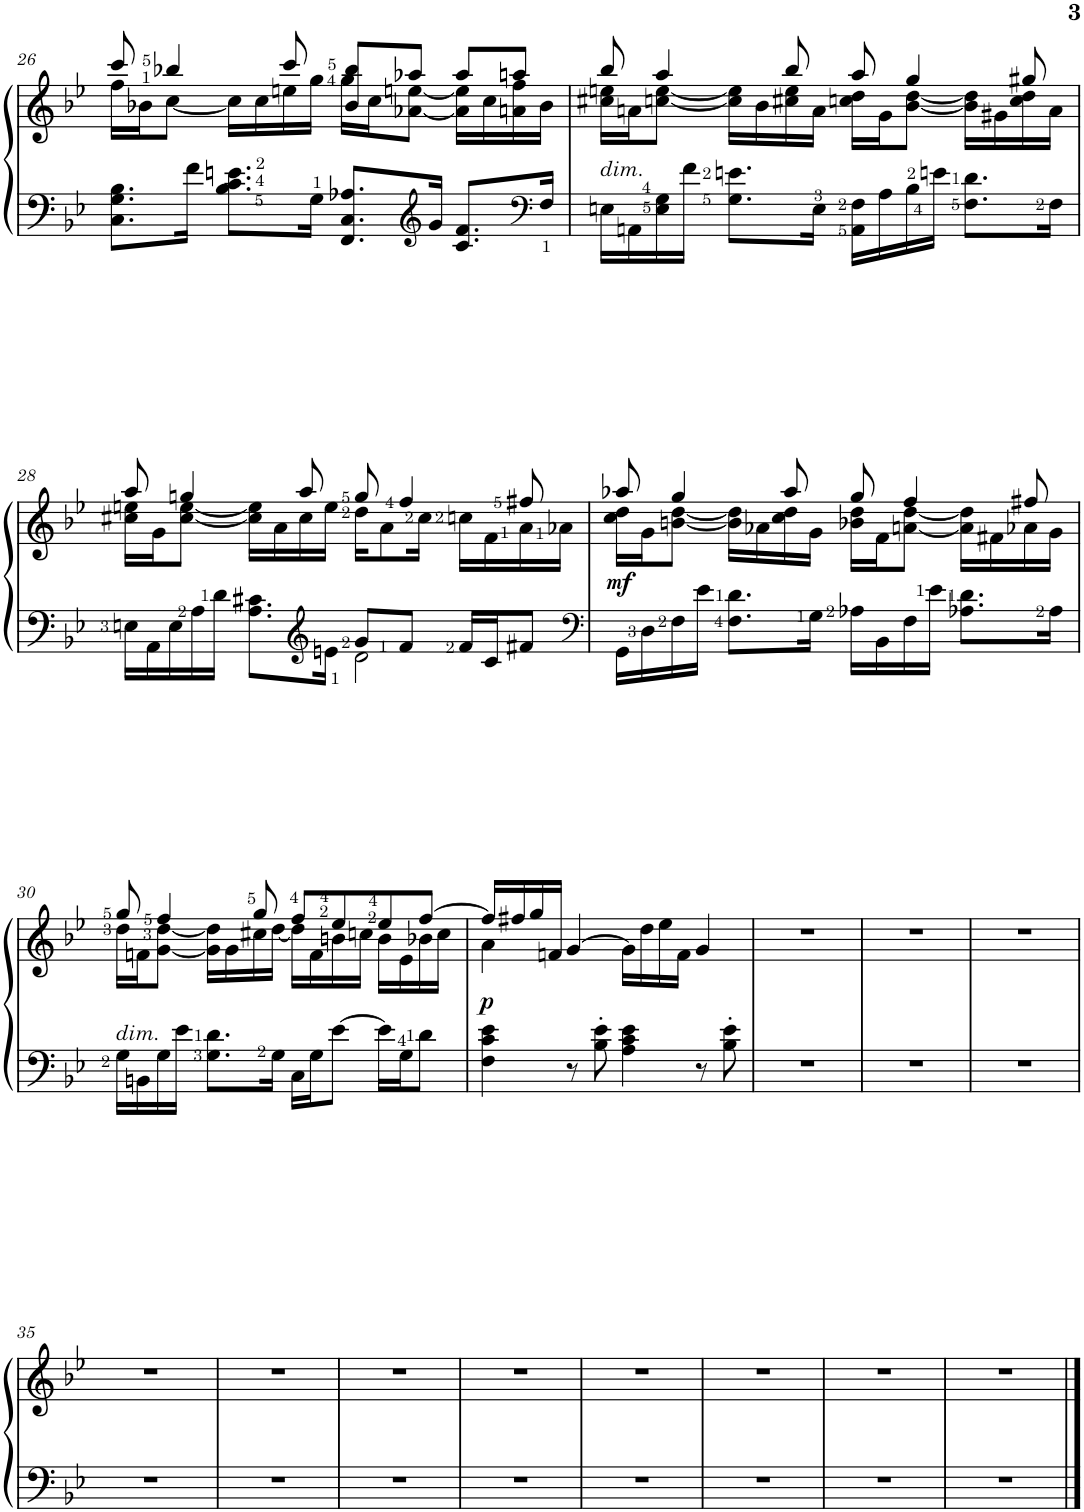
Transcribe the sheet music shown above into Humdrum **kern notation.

**kern	**kern	**dynam
*part1	*part1	*part1
*staff2	*staff1	*staff1/2
*I"Piano	*	*
*I'Pno.	*	*
!!LO:PB:g=z
*clefF4	*clefG2	*
*k[b-e-]	*k[b-e-]	*
*M4/4	*M4/4	*
*met(c)	*met(c)	*
=26	=26	=26
*	*^	*
8.C\ 8.G\ 8.B-\L	8ccc/	16ff\LL	.
.	.	16b-X\J	.
.	4bb-X/	[8cc\J	.
16f\Jk	.	.	.
8.B-\ 8.c\ 8.en\L	.	16cc\LL]	.
.	.	16cc\	.
.	8ccc/	16een\	.
16G\Jk	.	16gg\JJ	.
8.FF/ 8.C/ 8.A-X/L	8b-/ 8bb-/L	16gg\LL	.
.	.	16cc\J	.
.	8aa-X/J	[8a-X\ [8een\J	.
*clefG2	*	*	*
16g/Jk	.	.	.
8.c/ 8.f/L	8aa-/L	16a-\] 16ee\]LL	.
.	.	16cc\	.
.	8aan/J	16an\ 16ff\	.
*clefF4	*	*	*
16F/Jk	.	16b-\JJ	.
=27	=27	=27	=27
!LO:TX:a:i:t=dim.	!	!	!
16En\LL	8bb-/	16cc#X\ 16een\LL	.
16AAn\	.	16an\J	.
16E\ 16G\	4aa/	[8ccn\ [8ee\J	.
16f\JJ	.	.	.
8.G\ 8.en\L	.	16cc\] 16ee\]LL	.
.	.	16b-\	.
.	8bb-/	16cc#X\ 16ee\	.
16E\Jk	.	16a\JJ	.
16AA\ 16F\LL	8aa/	16ccn\ 16dd\LL	.
16A\	.	16g\J	.
16B-\	4gg/	[8b-\ [8dd\J	.
16en\JJ	.	.	.
8.F\ 8.d\L	.	16b-\] 16dd\]LL	.
.	.	16g#X\	.
.	8gg#X/	16cc\ 16dd\	.
16F\Jk	.	16a\JJ	.
!!LO:LB:g=z	!!
=28	=28	=28	=28
*Xbrackettup	*	*	*
*^	*	*	*
20En\LL	2ryy	8aa/	16cc#X\ 16een\LL	.
20AA\	.	.	.	.
.	.	.	16g\J	.
20E\	.	.	.	.
.	.	4ggn/	[8cc#\ [8ee\J	.
20A\	.	.	.	.
20d\JJ	.	.	.	.
8.A\ 8.c#X\L	.	.	16cc#\] 16ee\]LL	.
.	.	.	16a\	.
.	.	8aa/	16cc#\	.
*clefG2	*	*	*	*
16en\Jk	.	.	16ee\JJ	.
8g/L	2d\	8gg/	16dd\KL	.
.	.	.	8a\	.
8f/J	.	4ff/	.	.
.	.	.	16cc#\Jk	.
16f/LL	.	.	16ccn\LL	.
16c#/J	.	.	16f\	.
8f#X/J	.	8ff#X/	16a\	.
.	.	.	16a-X\JJ	.
*v	*v	*	*	*
=29	=29	=29	=29
*clefF4	*	*	*
!	!	!	!LO:DY:b
16GG\LL	8aa-X/	16cc\ 16dd\LL	mf
16D\	.	16g\J	.
16F\	4gg/	[8bn\ [8dd\J	.
16e-\JJ	.	.	.
8.F\ 8.d\L	.	16b\] 16dd\]LL	.
.	.	16a-X\	.
.	8aa-/	16cc\ 16dd\	.
16G\Jk	.	16g\JJ	.
16A-X\LL	8gg/	16b-X\ 16dd\LL	.
16BB-\	.	16f\J	.
16F\	4ff/	[8an\ [8dd\J	.
16e-\JJ	.	.	.
8.A-X\ 8.d\L	.	16a\] 16dd\]LL	.
.	.	16f#X\	.
.	8ff#X/	16a-X\	.
16A-\Jk	.	16g\JJ	.
!!LO:LB:g=z	!!
=30	=30	=30	=30
!LO:TX:a:i:t=dim.	!	!	!
16G\LL	8gg/	16dd\LL	.
16BBn\	.	16fn\J	.
16G\	4ff/	[8g\ [8dd\J	.
16e-\JJ	.	.	.
8.G\ 8.d\L	.	16g\] 16dd\]LL	.
.	.	16g\	.
.	8gg/	16cc#X\	.
16G\Jk	.	[16dd\JJ	.
16C\LL	8ff/L	16dd\LL]	.
16G\J	.	16f\	.
[8e-\J	8ee-/	16bn\	.
.	.	16ccn\JJ	.
16e-\LL]	8ee-/	16b\LL	.
16G\J	.	16e-\	.
8d\J	[8ff/J	16b-X\	.
.	.	16cc\JJ	.
=31	=31	=31	=31
!	!	!	!LO:DY:b
4F\ 4c\ 4e-\	16ff/LL]	4a\	p
.	16ff#X/	.	.
.	16gg/	.	.
.	16fn/JJ	.	.
8r	[4g/	4ryy	.
8B-\' 8e-\'	.	.	.
4A\ 4c\ 4e-\	16g\LL]	2ryy	.
.	16dd\	.	.
.	16ee-\	.	.
.	16f\JJ	.	.
8r	4g/	.	.
8B-\' 8e-\'	.	.	.
*	*v	*v	*
=32	=32	=32
1r	1r	.
=33	=33	=33
1r	1r	.
=34	=34	=34
1r	1r	.
!!LO:LB:g=z
=35	=35	=35
1r	1r	.
=36	=36	=36
1r	1r	.
=37	=37	=37
1r	1r	.
=38	=38	=38
1r	1r	.
=39	=39	=39
1r	1r	.
=40	=40	=40
1r	1r	.
=41	=41	=41
1r	1r	.
=42	=42	=42
1r	1r	.
==	==	==
*-	*-	*-
